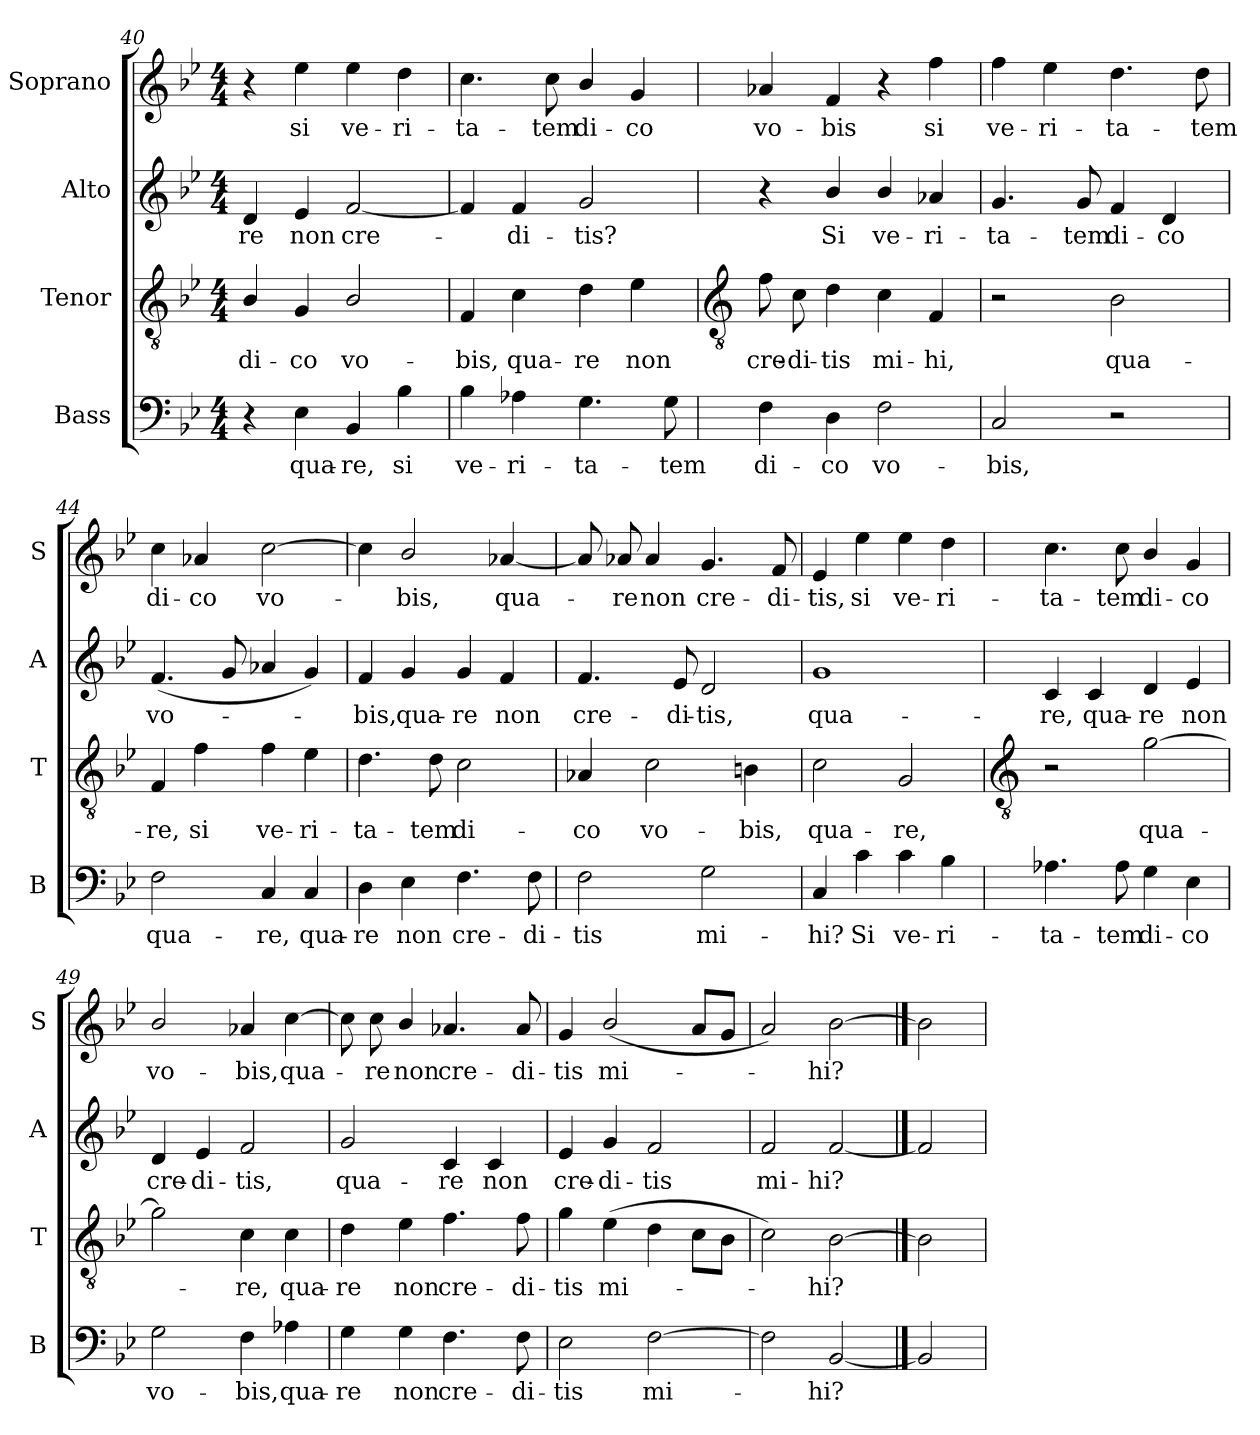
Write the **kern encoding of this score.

**kern	**text	**kern	**text	**kern	**text	**kern	**text
*part4	*part4	*part3	*part3	*part2	*part2	*part1	*part1
*staff4	*staff4	*staff3	*staff3	*staff2	*staff2	*staff1	*staff1
*I"Bass	*	*I"Tenor	*	*I"Alto	*	*I"Soprano	*
*I'B	*	*I'T	*	*I'A	*	*I'S	*
*clefF4	*	*clefGv2	*	*clefG2	*	*clefG2	*
*k[b-e-]	*	*k[b-e-]	*	*k[b-e-]	*	*k[b-e-]	*
*B-:	*	*B-:	*	*B-:	*	*B-:	*
*M4/4	*	*M4/4	*	*M4/4	*	*M4/4	*
=40	=40	=40	=40	=40	=40	=40	=40
!	!	!	!LO:LY:b	!	!LO:LY:b	!	!
4r	.	4B-/	di-	4d	-re	4r	.
!	!LO:LY:b	!	!LO:LY:b	!	!LO:LY:b	!	!LO:LY:b
4E-	qua-	4G	-co	4e-	non	4ee-	si
!	!LO:LY:b	!	!LO:LY:b	!	!LO:LY:b	!	!LO:LY:b
4BB-	-re,	2B-/	vo-	[2f	cre-	4ee-	ve-
!	!LO:LY:b	!	!	!	!	!	!LO:LY:b
4B-	si	.	.	.	.	4dd	-ri-
=41	=41	=41	=41	=41	=41	=41	=41
!	!LO:LY:b	!	!LO:LY:b	!	!	!	!LO:LY:b
4B-	ve-	4F	-bis,	4f]	.	4.cc	-ta-
!	!LO:LY:b	!	!LO:LY:b	!	!LO:LY:b	!	!
4A-X	-ri-	4c	qua-	4f	di-	.	.
!	!	!	!	!	!	!	!LO:LY:b
.	.	.	.	.	.	8cc	-tem
!	!LO:LY:b	!	!LO:LY:b	!	!LO:LY:b	!	!LO:LY:b
4.G	-ta-	4d	-re	2g	-tis?	4b-/	di-
!	!	!	!LO:LY:b	!	!	!	!LO:LY:b
.	.	4e-	non	.	.	4g	-co
!	!LO:LY:b	!	!	!	!	!	!
8G	-tem	.	.	.	.	.	.
!!LO:LB:g=z
=42	=42	=42	=42	=42	=42	=42	=42
*	*	*clefGv2	*	*	*	*	*
!	!LO:LY:b	!	!LO:LY:b	!	!	!	!LO:LY:b
4F	di-	8f	cre-	4r	.	4a-X	vo-
!	!	!	!LO:LY:b	!	!	!	!
.	.	8c	-di-	.	.	.	.
!	!LO:LY:b	!	!LO:LY:b	!	!LO:LY:b	!	!LO:LY:b
4D	-co	4d	-tis	4b-/	Si	4f	-bis
!	!LO:LY:b	!	!LO:LY:b	!	!LO:LY:b	!	!
2F	vo-	4c	mi-	4b-/	ve-	4r	.
!	!	!	!LO:LY:b	!	!LO:LY:b	!	!LO:LY:b
.	.	4F	-hi,	4a-X	-ri-	4ff	si
=43	=43	=43	=43	=43	=43	=43	=43
!	!LO:LY:b	!	!	!	!LO:LY:b	!	!LO:LY:b
2C	-bis,	2r	.	4.g	-ta-	4ff	ve-
!	!	!	!	!	!	!	!LO:LY:b
.	.	.	.	.	.	4ee-	-ri-
!	!	!	!	!	!LO:LY:b	!	!
.	.	.	.	8g	-tem	.	.
!	!	!	!LO:LY:b	!	!LO:LY:b	!	!LO:LY:b
2r	.	2B-	qua-	4f	di-	4.dd	-ta-
!	!	!	!	!	!LO:LY:b	!	!
.	.	.	.	4d	-co	.	.
!	!	!	!	!	!	!	!LO:LY:b
.	.	.	.	.	.	8dd	-tem
=44	=44	=44	=44	=44	=44	=44	=44
!	!LO:LY:b	!	!LO:LY:b	!	!LO:LY:b	!	!LO:LY:b
2F	qua-	4F	-re,	(<4.f	vo-	4cc	di-
!	!	!	!LO:LY:b	!	!	!	!LO:LY:b
.	.	4f	si	.	.	4a-X	-co
.	.	.	.	8g	.	.	.
!	!LO:LY:b	!	!LO:LY:b	!	!	!	!LO:LY:b
4C	-re,	4f	ve-	4a-X	.	[2cc	vo-
!	!LO:LY:b	!	!LO:LY:b	!	!	!	!
4C	qua-	4e-	-ri-	4g)	.	.	.
=45	=45	=45	=45	=45	=45	=45	=45
!	!LO:LY:b	!	!LO:LY:b	!	!LO:LY:b	!	!
4D	-re	4.d	-ta-	4f	bis,	4cc]	.
!	!LO:LY:b	!	!	!	!LO:LY:b	!	!LO:LY:b
4E-	non	.	.	4g	qua-	2b-/	bis,
!	!	!	!LO:LY:b	!	!	!	!
.	.	8d	-tem	.	.	.	.
!	!LO:LY:b	!	!LO:LY:b	!	!LO:LY:b	!	!
4.F	cre-	2c	di-	4g	-re	.	.
!	!	!	!	!	!LO:LY:b	!	!LO:LY:b
.	.	.	.	4f	non	[4a-X	qua-
!	!LO:LY:b	!	!	!	!	!	!
8F	-di-	.	.	.	.	.	.
=46	=46	=46	=46	=46	=46	=46	=46
!	!LO:LY:b	!	!LO:LY:b	!	!LO:LY:b	!	!
2F	-tis	4A-X	-co	4.f	cre-	8a-]	.
!	!	!	!	!	!	!	!LO:LY:b
.	.	.	.	.	.	8a-	re
!	!	!	!LO:LY:b	!	!	!	!LO:LY:b
.	.	2c	vo-	.	.	4a-	non
!	!	!	!	!	!LO:LY:b	!	!
.	.	.	.	8e-	-di-	.	.
!	!LO:LY:b	!	!	!	!LO:LY:b	!	!LO:LY:b
2G	mi-	.	.	2d	-tis,	4.g	cre-
!	!	!	!LO:LY:b	!	!	!	!
.	.	4Bn	-bis,	.	.	.	.
!	!	!	!	!	!	!	!LO:LY:b
.	.	.	.	.	.	8f	-di-
=47	=47	=47	=47	=47	=47	=47	=47
!	!LO:LY:b	!	!LO:LY:b	!	!LO:LY:b	!	!LO:LY:b
4C	-hi?	2c	qua-	1g	qua-	4e-	-tis,
!	!LO:LY:b	!	!	!	!	!	!LO:LY:b
4c	Si	.	.	.	.	4ee-	si
!	!LO:LY:b	!	!LO:LY:b	!	!	!	!LO:LY:b
4c	ve-	2G	-re,	.	.	4ee-	ve-
!	!LO:LY:b	!	!	!	!	!	!LO:LY:b
4B-	-ri-	.	.	.	.	4dd	-ri-
!!LO:LB:g=z
=48	=48	=48	=48	=48	=48	=48	=48
*	*	*clefGv2	*	*	*	*	*
!	!LO:LY:b	!	!	!	!LO:LY:b	!	!LO:LY:b
4.A-X	-ta-	2r	.	4c	-re,	4.cc	-ta-
!	!	!	!	!	!LO:LY:b	!	!
.	.	.	.	4c	qua-	.	.
!	!LO:LY:b	!	!	!	!	!	!LO:LY:b
8A-	-tem	.	.	.	.	8cc	-tem
!	!LO:LY:b	!	!LO:LY:b	!	!LO:LY:b	!	!LO:LY:b
4G	di-	[2g	qua-	4d	-re	4b-/	di-
!	!LO:LY:b	!	!	!	!LO:LY:b	!	!LO:LY:b
4E-	-co	.	.	4e-	non	4g	-co
=49	=49	=49	=49	=49	=49	=49	=49
!	!LO:LY:b	!	!	!	!LO:LY:b	!	!LO:LY:b
2G	vo-	2g]	.	4d	cre-	2b-/	vo-
!	!	!	!	!	!LO:LY:b	!	!
.	.	.	.	4e-	-di-	.	.
!	!LO:LY:b	!	!LO:LY:b	!	!LO:LY:b	!	!LO:LY:b
4F	-bis,	4c	re,	2f	-tis,	4a-X	-bis,
!	!LO:LY:b	!	!LO:LY:b	!	!	!	!LO:LY:b
4A-X	qua-	4c	qua-	.	.	[4cc	qua-
=50	=50	=50	=50	=50	=50	=50	=50
!	!LO:LY:b	!	!LO:LY:b	!	!LO:LY:b	!	!
4G	-re	4d	-re	2g	qua-	8cc]	.
!	!	!	!	!	!	!	!LO:LY:b
.	.	.	.	.	.	8cc	re
!	!LO:LY:b	!	!LO:LY:b	!	!	!	!LO:LY:b
4G	non	4e-	non	.	.	4b-/	non
!	!LO:LY:b	!	!LO:LY:b	!	!LO:LY:b	!	!LO:LY:b
4.F	cre-	4.f	cre-	4c	-re	4.a-X	cre-
!	!	!	!	!	!LO:LY:b	!	!
.	.	.	.	4c	non	.	.
!	!LO:LY:b	!	!LO:LY:b	!	!	!	!LO:LY:b
8F	-di-	8f	-di-	.	.	8a-	-di-
=51	=51	=51	=51	=51	=51	=51	=51
!	!LO:LY:b	!	!LO:LY:b	!	!LO:LY:b	!	!LO:LY:b
2E-	-tis	4g	-tis	4e-	cre-	4g	-tis
!	!	!	!LO:LY:b	!	!LO:LY:b	!	!LO:LY:b
.	.	(>4e-	mi-	4g	-di-	(<2b-/	mi-
!	!LO:LY:b	!	!	!	!LO:LY:b	!	!
[2F	mi-	4d	.	2f	-tis	.	.
.	.	8cL	.	.	.	8aL	.
.	.	8B-J	.	.	.	8gJ	.
=52	=52	=52	=52	=52	=52	=52	=52
!	!	!	!	!	!LO:LY:b	!	!
2F]	.	2c)	.	2f	mi-	2a)	.
!	!LO:LY:b	!	!LO:LY:b	!	!LO:LY:b	!	!LO:LY:b
[2BB-	hi?	[2B-	hi?	[2f	-hi?	[2b-	hi?
==53	==53	==53	==53	==53	==53	==53	==53
2BB-]	.	2B-]	.	2f]	.	2b-]	.
=	=	=	=	=	=	=	=
*-	*-	*-	*-	*-	*-	*-	*-
